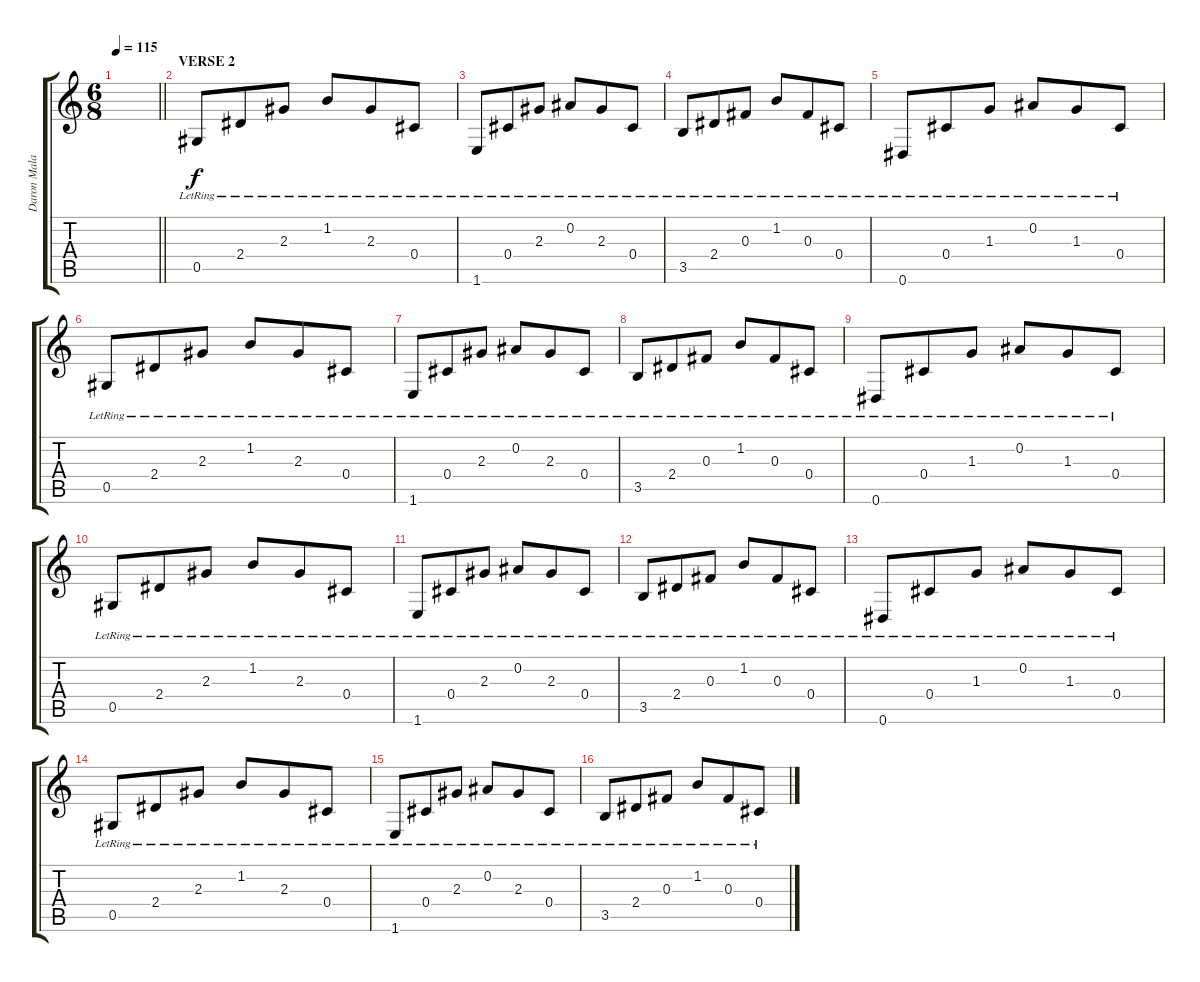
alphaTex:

\track ("Daron Malakian acoustic guitar" "Daron Mala") {instrument acousticguitarsteel}
\staff {score tabs}
\tuning (Eb4 Bb3 Gb3 Db3 Ab2 Eb2) {hide}
\ts (6 8)
\tempo 115
\clef g2
\barLineRight lightlight
\ks c
|
\section ("" "VERSE 2")
0.5{lr}.8 2.4{lr}.8 2.3{lr}.8 1.2{lr}.8 2.3{lr}.8 0.4{lr}.8 |
1.6{lr}.8 0.4{lr}.8 2.3{lr}.8 0.2{lr}.8 2.3{lr}.8 0.4{lr}.8 |
3.5{lr}.8 2.4{lr}.8 0.3{lr}.8 1.2{lr}.8 0.3{lr}.8 0.4{lr}.8 |
0.6{lr}.8 0.4{lr}.8 1.3{lr}.8 0.2{lr}.8 1.3{lr}.8 0.4{lr}.8 |
0.5{lr}.8 2.4{lr}.8 2.3{lr}.8 1.2{lr}.8 2.3{lr}.8 0.4{lr}.8 |
1.6{lr}.8 0.4{lr}.8 2.3{lr}.8 0.2{lr}.8 2.3{lr}.8 0.4{lr}.8 |
3.5{lr}.8 2.4{lr}.8 0.3{lr}.8 1.2{lr}.8 0.3{lr}.8 0.4{lr}.8 |
0.6{lr}.8 0.4{lr}.8 1.3{lr}.8 0.2{lr}.8 1.3{lr}.8 0.4{lr}.8 |
0.5{lr}.8 2.4{lr}.8 2.3{lr}.8 1.2{lr}.8 2.3{lr}.8 0.4{lr}.8 |
1.6{lr}.8 0.4{lr}.8 2.3{lr}.8 0.2{lr}.8 2.3{lr}.8 0.4{lr}.8 |
3.5{lr}.8 2.4{lr}.8 0.3{lr}.8 1.2{lr}.8 0.3{lr}.8 0.4{lr}.8 |
0.6{lr}.8 0.4{lr}.8 1.3{lr}.8 0.2{lr}.8 1.3{lr}.8 0.4{lr}.8 |
0.5{lr}.8 2.4{lr}.8 2.3{lr}.8 1.2{lr}.8 2.3{lr}.8 0.4{lr}.8 |
1.6{lr}.8 0.4{lr}.8 2.3{lr}.8 0.2{lr}.8 2.3{lr}.8 0.4{lr}.8 |
3.5{lr}.8 2.4{lr}.8 0.3{lr}.8 1.2{lr}.8 0.3{lr}.8 0.4{lr}.8
